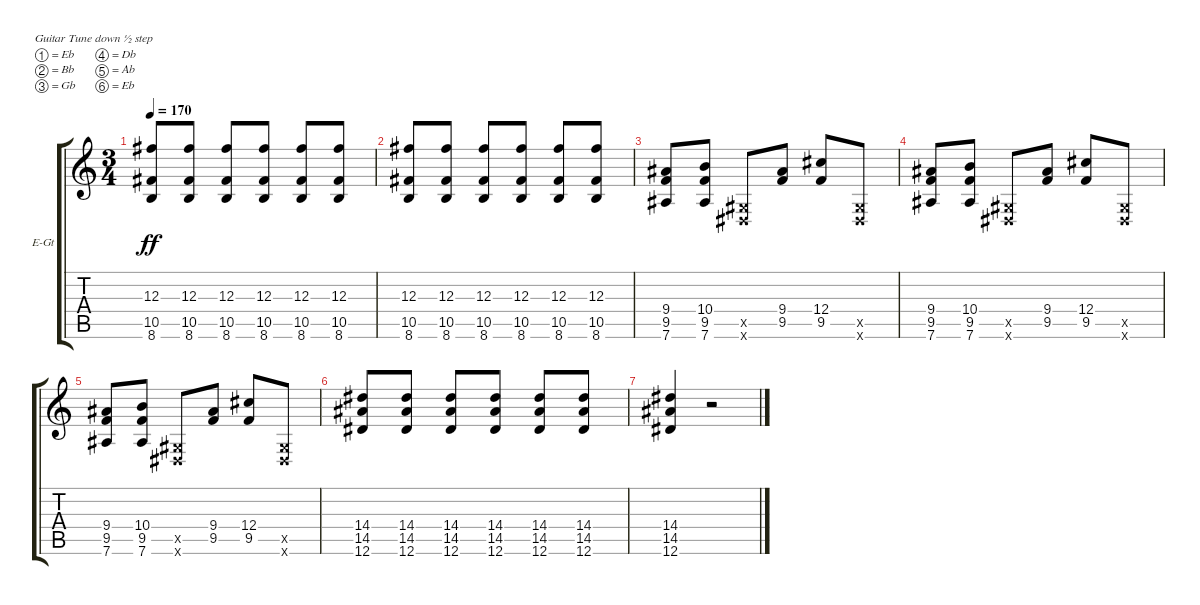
\bracketExtendMode groupsimilarinstruments
\firstSystemTrackNameOrientation horizontal
\otherSystemsTrackNameOrientation horizontal
\track ("Adam - Lead" "E-Gt") {instrument distortionguitar}
\staff {score tabs}
\tuning (Eb4 Bb3 Gb3 Db3 Ab2 Eb2)
\ts (3 4)
\tempo 170
\clef g2
\ks c
(8.6 10.5 12.3).8{dy ff} (8.6 10.5 12.3).8 (8.6 10.5 12.3).8 (8.6 10.5 12.3).8 (8.6 10.5 12.3).8 (8.6 10.5 12.3).8 |
(8.6 10.5 12.3).8 (8.6 10.5 12.3).8 (8.6 10.5 12.3).8 (8.6 10.5 12.3).8 (8.6 10.5 12.3).8 (8.6 10.5 12.3).8 |
(9.5 7.6 9.4).8 (7.6 9.5 10.4).8 (0.6{x} 0.5{x}).8 (9.5 9.4).8 (9.5 12.4).8 (0.5{x} 0.6{x}).8 |
(9.5 7.6 9.4).8 (7.6 9.5 10.4).8 (0.6{x} 0.5{x}).8 (9.5 9.4).8 (9.5 12.4).8 (0.5{x} 0.6{x}).8 |
(9.5 7.6 9.4).8 (7.6 9.5 10.4).8 (0.6{x} 0.5{x}).8 (9.5 9.4).8 (9.5 12.4).8 (0.5{x} 0.6{x}).8 |
(12.6 14.5 14.4).8 (12.6 14.5 14.4).8 (12.6 14.5 14.4).8 (12.6 14.5 14.4).8 (12.6 14.5 14.4).8 (12.6 14.5 14.4).8 |
(12.6 14.5 14.4).4 r.2
